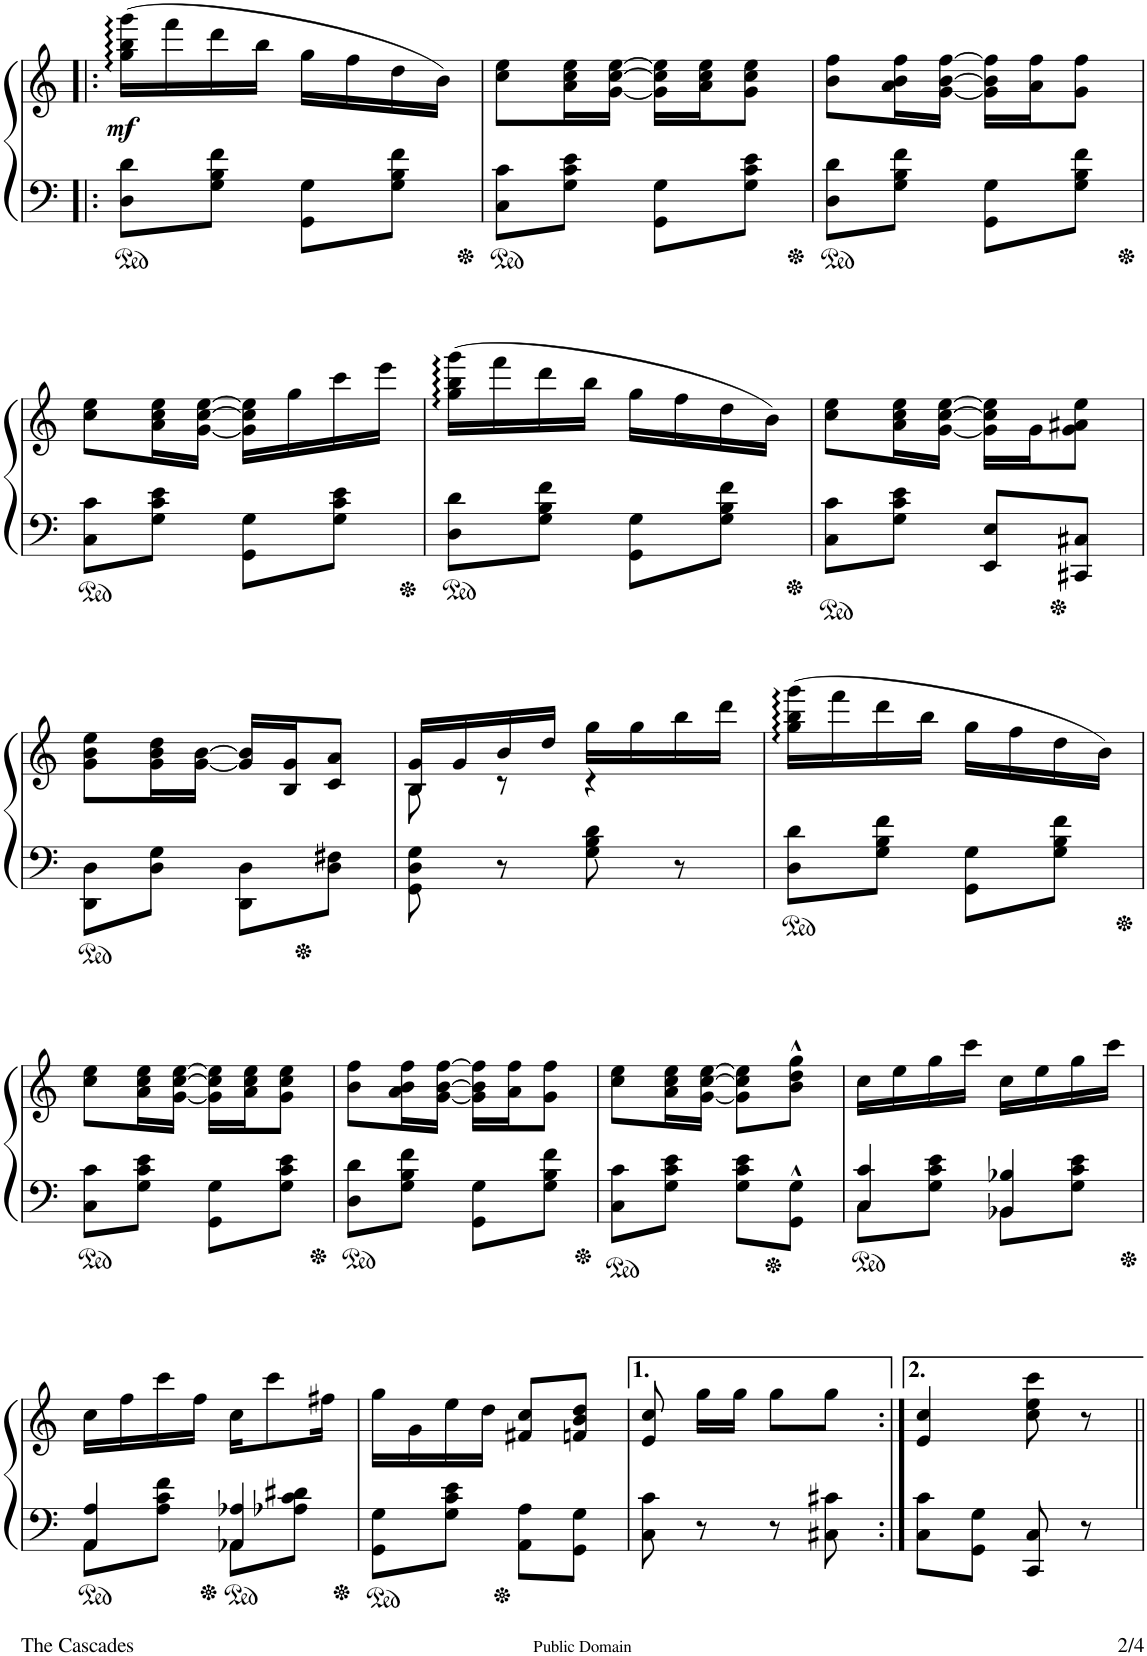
**kern	**kern	**dynam
*part1	*part1	*part1
*staff2	*staff1	*staff1/2
*I"Piano	*	*
*I'Pno.	*	*
!!LO:PB:g=z
*clefF4	*clefG2	*
*k[]	*k[]	*
*M2/4	*M2/4	*
=22!|:	=22!|:	=22!|:
!	!	!LO:DY:b
8D\ 8d\L	(16gg\:: 16bb\:: 16ggg\::LL	mf
.	16fff\	.
8G\ 8B\ 8f\J	16ddd\	.
.	16bb\JJ	.
8GG\ 8G\L	16gg\LL	.
.	16ff\	.
8G\ 8B\ 8f\J	16dd\	.
.	16b\JJ)	.
=23	=23	=23
8C\ 8c\L	8cc\ 8ee\L	.
8G\ 8c\ 8e\J	16a\ 16cc\ 16ee\L	.
.	[16g\ [16cc\ [16ee\JJ	.
8GG\ 8G\L	16g\] 16cc\] 16ee\]LL	.
.	16a\ 16cc\ 16ee\J	.
8G\ 8c\ 8e\J	8g\ 8cc\ 8ee\J	.
=24	=24	=24
8D\ 8d\L	8b\ 8ff\L	.
8G\ 8B\ 8f\J	16a\ 16b\ 16ff\L	.
.	[16g\ [16b\ [16ff\JJ	.
8GG\ 8G\L	16g\] 16b\] 16ff\]LL	.
.	16a\ 16ff\J	.
8G\ 8B\ 8f\J	8g\ 8ff\J	.
!!LO:LB:g=z
=25	=25	=25
8C\ 8c\L	8cc\ 8ee\L	.
8G\ 8c\ 8e\J	16a\ 16cc\ 16ee\L	.
.	[16g\ [16cc\ [16ee\JJ	.
8GG\ 8G\L	16g\] 16cc\] 16ee\]LL	.
.	16gg\	.
8G\ 8c\ 8e\J	16ccc\	.
.	16eee\JJ	.
=26	=26	=26
8D\ 8d\L	(16gg\:: 16bb\:: 16ggg\::LL	.
.	16fff\	.
8G\ 8B\ 8f\J	16ddd\	.
.	16bb\JJ	.
8GG\ 8G\L	16gg\LL	.
.	16ff\	.
8G\ 8B\ 8f\J	16dd\	.
.	16b\JJ)	.
=27	=27	=27
8C\ 8c\L	8cc\ 8ee\L	.
8G\ 8c\ 8e\J	16a\ 16cc\ 16ee\L	.
.	[16g\ [16cc\ [16ee\JJ	.
8EE/ 8E/L	16g\] 16cc\] 16ee\]LL	.
.	16g\J	.
8CC#X/ 8C#X/J	8g\ 8a#X\ 8ee\J	.
!!LO:LB:g=z
=28	=28	=28
8DD\ 8D\L	8g\ 8b\ 8ee\L	.
8D\ 8G\J	16g\ 16b\ 16dd\L	.
.	[16g\ [16b\JJ	.
8DD\ 8D\L	16g/] 16b/]LL	.
.	16B/ 16g/J	.
8D\ 8F#X\J	8c/ 8a/J	.
=29	=29	=29
*	*^	*
8GG\ 8D\ 8G\	16B/ 16g/LL	8B\	.
.	16g/	.	.
8r	16b/	8r	.
.	16dd/JJ	.	.
8G\ 8B\ 8d\	16gg\LL	4r	.
.	16gg\	.	.
8r	16bb\	.	.
.	16ddd\JJ	.	.
*	*v	*v	*
=30	=30	=30
8D\ 8d\L	(16gg\:: 16bb\:: 16ggg\::LL	.
.	16fff\	.
8G\ 8B\ 8f\J	16ddd\	.
.	16bb\JJ	.
8GG\ 8G\L	16gg\LL	.
.	16ff\	.
8G\ 8B\ 8f\J	16dd\	.
.	16b\JJ)	.
!!LO:LB:g=z
=31	=31	=31
8C\ 8c\L	8cc\ 8ee\L	.
8G\ 8c\ 8e\J	16a\ 16cc\ 16ee\L	.
.	[16g\ [16cc\ [16ee\JJ	.
8GG\ 8G\L	16g\] 16cc\] 16ee\]LL	.
.	16a\ 16cc\ 16ee\J	.
8G\ 8c\ 8e\J	8g\ 8cc\ 8ee\J	.
=32	=32	=32
8D\ 8d\L	8b\ 8ff\L	.
8G\ 8B\ 8f\J	16a\ 16b\ 16ff\L	.
.	[16g\ [16b\ [16ff\JJ	.
8GG\ 8G\L	16g\] 16b\] 16ff\]LL	.
.	16a\ 16ff\J	.
8G\ 8B\ 8f\J	8g\ 8ff\J	.
=33	=33	=33
8C\ 8c\L	8cc\ 8ee\L	.
8G\ 8c\ 8e\J	16a\ 16cc\ 16ee\L	.
.	[16g\ [16cc\ [16ee\JJ	.
8G\ 8c\ 8e\L	8g\] 8cc\] 8ee\]L	.
8GG\^^ 8G\^^J	8b\^^ 8dd\^^ 8gg\^^J	.
=34	=34	=34
*^	*	*
8C\L	4C/ 4c/	16cc\LL	.
.	.	16ee\	.
8G\ 8c\ 8e\J	.	16gg\	.
.	.	16ccc\JJ	.
8BB-X\L	4BB-/ 4B-X/	16cc\LL	.
.	.	16ee\	.
8G\ 8c\ 8e\J	.	16gg\	.
.	.	16ccc\JJ	.
!!LO:LB:g=z
=35	=35	=35	=35
8AA\L	4AA/ 4A/	16cc\LL	.
.	.	16ff\	.
8A\ 8c\ 8f\J	.	16ccc\	.
.	.	16ff\JJ	.
8AA-X\L	4AA-/ 4A-X/	16cc\KL	.
.	.	8ccc\	.
8A-X\ 8c\ 8d#X\J	.	.	.
.	.	16ff#X\Jk	.
*v	*v	*	*
=36	=36	=36
8GG\ 8G\L	16gg\LL	.
.	16g\	.
8G\ 8c\ 8e\J	16ee\	.
.	16dd\JJ	.
8AA\ 8A\L	8f#X/ 8cc/L	.
8GG\ 8G\J	8fn/ 8b/ 8dd/J	.
=37	=37	=37
8C\ 8c\	8e/ 8cc/	.
8r	16gg\LL	.
.	16gg\JJ	.
8r	8gg\L	.
8C#X\ 8c#X\	8gg\J	.
=38:|!	=38:|!	=38:|!
8C\ 8c\L	4e/ 4cc/	.
8GG\ 8G\J	.	.
8CC/ 8C/	8cc\ 8ee\ 8ccc\	.
8r	8r	.
=||	=||	=||
*-	*-	*-
